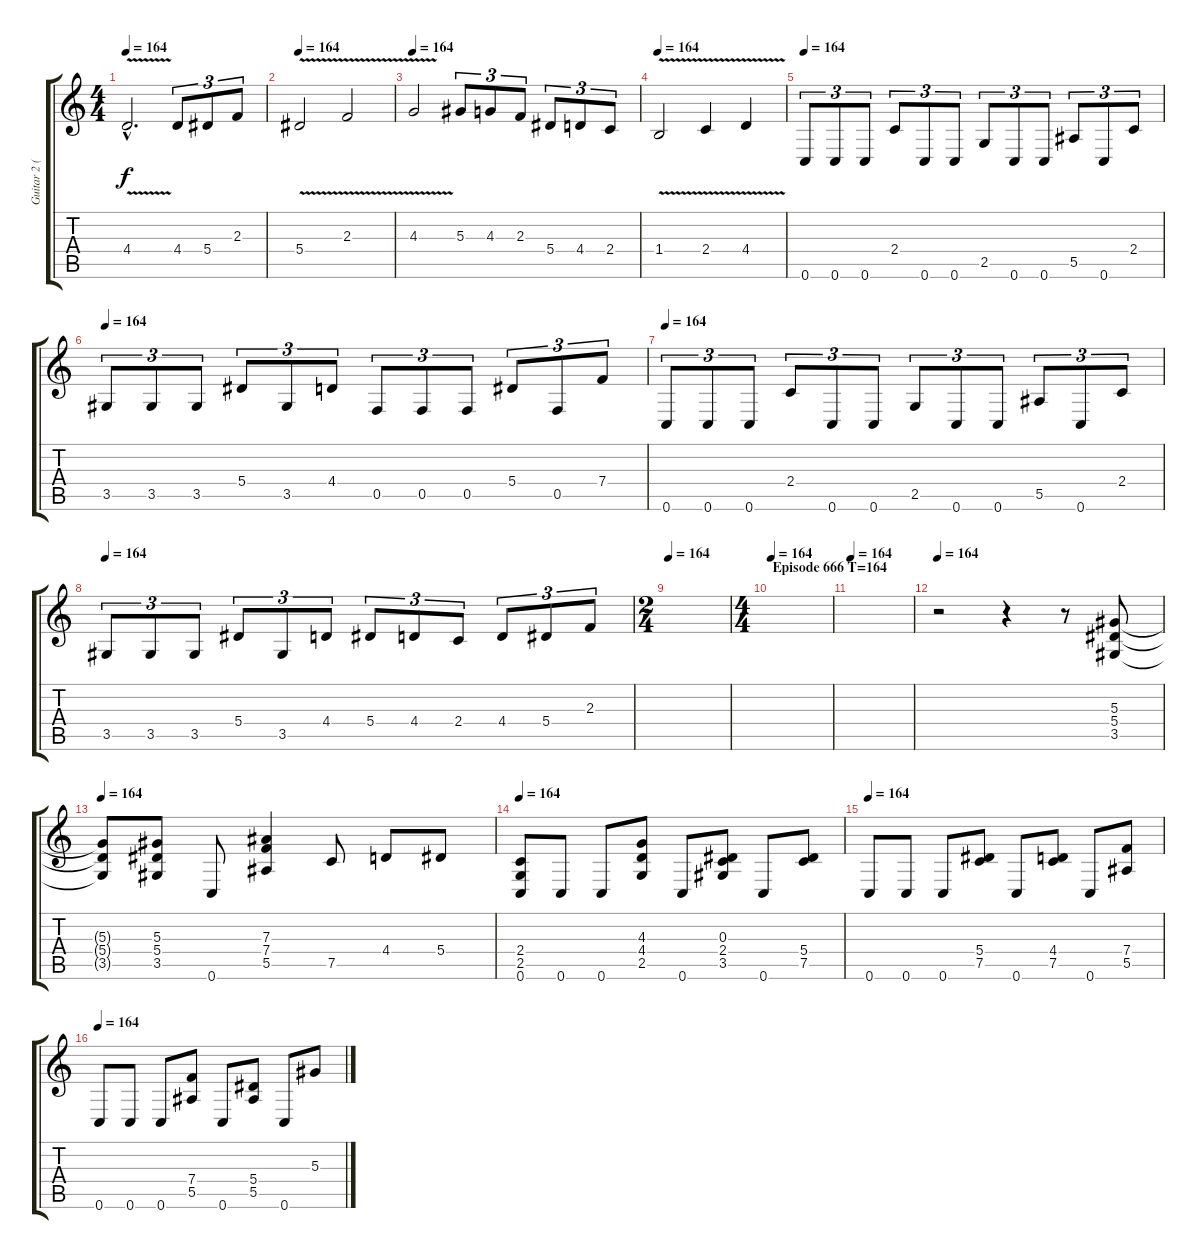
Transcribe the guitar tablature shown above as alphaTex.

\track ("Guitar 2 (Lead)" "Guitar 2 (") {instrument overdrivenguitar}
\staff {score tabs}
\tuning (C4 G3 Eb3 Bb2 F2 C2) {hide}
\ts (4 4)
\tempo 164
\clef g2
\ks c
4.4{v hac}.2{d dy f} 4.4.8{tu (3 2)} 5.4.8{tu (3 2)} 2.3.8{tu (3 2)} |
\tempo 164
5.4{v}.2 2.3{v}.2 |
\tempo 164
4.3{v}.2 5.3.8{tu (3 2)} 4.3.8{tu (3 2)} 2.3.8{tu (3 2)} 5.4.8{tu (3 2)} 4.4.8{tu (3 2)} 2.4.8{tu (3 2)} |
\tempo 164
1.4{v}.2 2.4{v}.4 4.4{v}.4 |
\tempo 164
0.6.8{tu (3 2)} 0.6.8{tu (3 2)} 0.6.8{tu (3 2)} 2.4.8{tu (3 2)} 0.6.8{tu (3 2)} 0.6.8{tu (3 2)} 2.5.8{tu (3 2)} 0.6.8{tu (3 2)} 0.6.8{tu (3 2)} 5.5.8{tu (3 2)} 0.6.8{tu (3 2)} 2.4.8{tu (3 2)} |
\tempo 164
3.5.8{tu (3 2)} 3.5.8{tu (3 2)} 3.5.8{tu (3 2)} 5.4.8{tu (3 2)} 3.5.8{tu (3 2)} 4.4.8{tu (3 2)} 0.5.8{tu (3 2)} 0.5.8{tu (3 2)} 0.5.8{tu (3 2)} 5.4.8{tu (3 2)} 0.5.8{tu (3 2)} 7.4.8{tu (3 2)} |
\tempo 164
0.6.8{tu (3 2)} 0.6.8{tu (3 2)} 0.6.8{tu (3 2)} 2.4.8{tu (3 2)} 0.6.8{tu (3 2)} 0.6.8{tu (3 2)} 2.5.8{tu (3 2)} 0.6.8{tu (3 2)} 0.6.8{tu (3 2)} 5.5.8{tu (3 2)} 0.6.8{tu (3 2)} 2.4.8{tu (3 2)} |
\tempo 164
3.5.8{tu (3 2)} 3.5.8{tu (3 2)} 3.5.8{tu (3 2)} 5.4.8{tu (3 2)} 3.5.8{tu (3 2)} 4.4.8{tu (3 2)} 5.4.8{tu (3 2)} 4.4.8{tu (3 2)} 2.4.8{tu (3 2)} 4.4.8{tu (3 2)} 5.4.8{tu (3 2)} 2.3.8{tu (3 2)} |
\ts (2 4)
\tempo 164
|
\ts (4 4)
\section ("" "Episode 666 T=164")
\tempo 164
|
\tempo 164
|
\tempo 164
r.2 r.4 r.8 (5.3 5.4 3.5).8 |
\tempo 164
(5.3{t} 5.4{t} 3.5{t}).8 (5.3 5.4 3.5).8 0.6.8 (7.3 7.4 5.5).4 7.5.8 4.4.8 5.4.8 |
\tempo 164
(2.4 2.5 0.6).8 0.6.8 0.6.8 (4.3 4.4 2.5).8 0.6.8 (0.3 2.4 3.5).8 0.6.8 (5.4 7.5).8 |
\tempo 164
0.6.8 0.6.8 0.6.8 (5.4 7.5).8 0.6.8 (4.4 7.5).8 0.6.8 (7.4 5.5).8 |
\tempo 164
0.6.8 0.6.8 0.6.8 (7.4 5.5).8 0.6.8 (5.4 5.5).8 0.6.8 5.3.8
